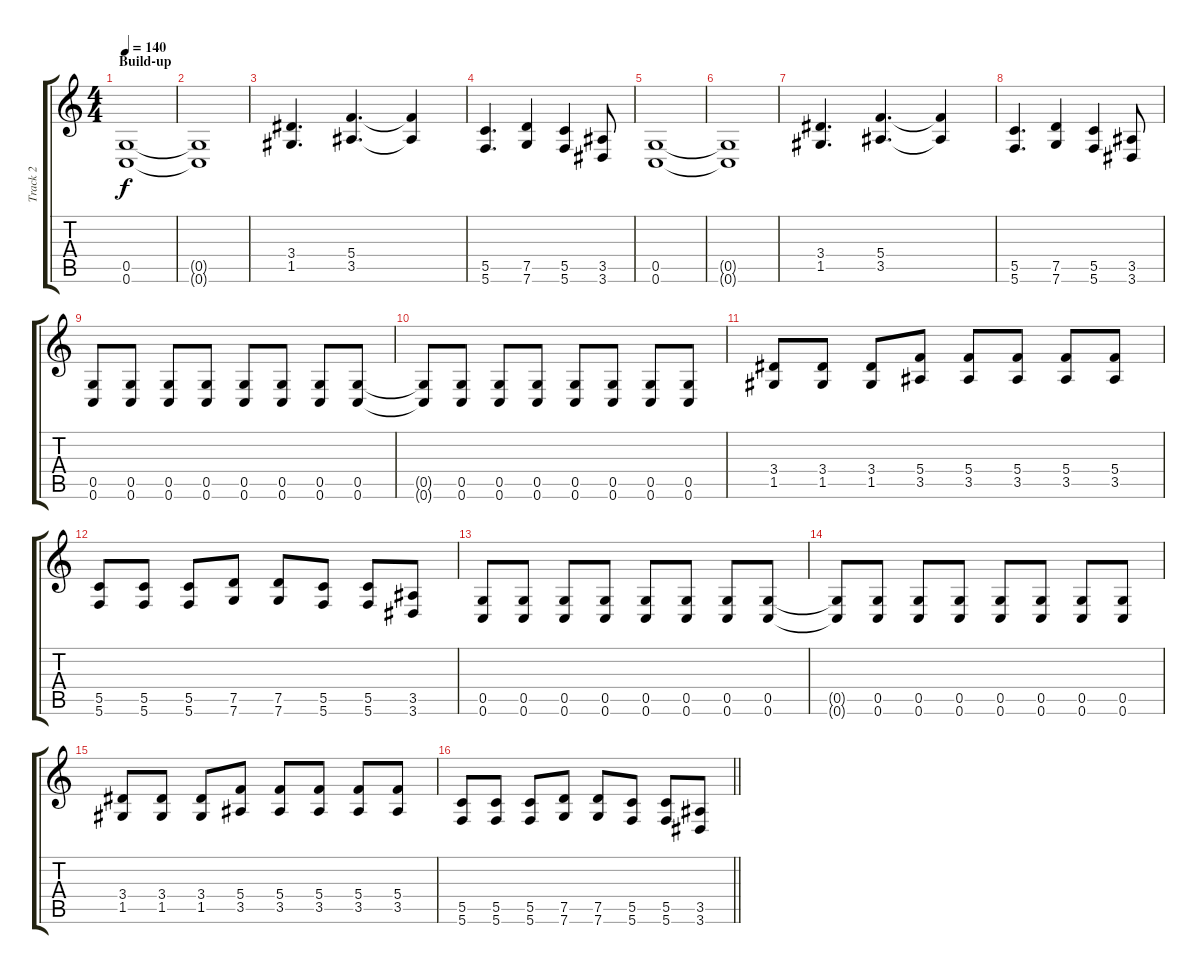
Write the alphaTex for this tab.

\track ("Track 2" "Track 2") {instrument overdrivenguitar}
\staff {score tabs}
\tuning (D4 A3 F3 C3 G2 C2) {hide}
\ts (4 4)
\section ("" "Build-up")
\tempo 140
\clef g2
\ks c
(0.5 0.6).1{dy f} |
(0.5{t} 0.6{t}).1 |
(3.4 1.5).4{d} (5.4 3.5).4{d} (5.4{t} 3.5{t}).4 |
(5.5 5.6).4{d} (7.5 7.6).4 (5.5 5.6).4 (3.5 3.6).8 |
(0.5 0.6).1 |
(0.5{t} 0.6{t}).1 |
(3.4 1.5).4{d} (5.4 3.5).4{d} (5.4{t} 3.5{t}).4 |
(5.5 5.6).4{d} (7.5 7.6).4 (5.5 5.6).4 (3.5 3.6).8 |
(0.5 0.6).8 (0.5 0.6).8 (0.5 0.6).8 (0.5 0.6).8 (0.5 0.6).8 (0.5 0.6).8 (0.5 0.6).8 (0.5 0.6).8 |
(0.5{t} 0.6{t}).8 (0.5 0.6).8 (0.5 0.6).8 (0.5 0.6).8 (0.5 0.6).8 (0.5 0.6).8 (0.5 0.6).8 (0.5 0.6).8 |
(3.4 1.5).8 (3.4 1.5).8 (3.4 1.5).8 (5.4 3.5).8 (5.4 3.5).8 (5.4 3.5).8 (5.4 3.5).8 (5.4 3.5).8 |
(5.5 5.6).8 (5.5 5.6).8 (5.5 5.6).8 (7.5 7.6).8 (7.5 7.6).8 (5.5 5.6).8 (5.5 5.6).8 (3.5 3.6).8 |
(0.5 0.6).8 (0.5 0.6).8 (0.5 0.6).8 (0.5 0.6).8 (0.5 0.6).8 (0.5 0.6).8 (0.5 0.6).8 (0.5 0.6).8 |
(0.5{t} 0.6{t}).8 (0.5 0.6).8 (0.5 0.6).8 (0.5 0.6).8 (0.5 0.6).8 (0.5 0.6).8 (0.5 0.6).8 (0.5 0.6).8 |
(3.4 1.5).8 (3.4 1.5).8 (3.4 1.5).8 (5.4 3.5).8 (5.4 3.5).8 (5.4 3.5).8 (5.4 3.5).8 (5.4 3.5).8 |
\barLineRight lightlight
(5.5 5.6).8 (5.5 5.6).8 (5.5 5.6).8 (7.5 7.6).8 (7.5 7.6).8 (5.5 5.6).8 (5.5 5.6).8 (3.5 3.6).8
